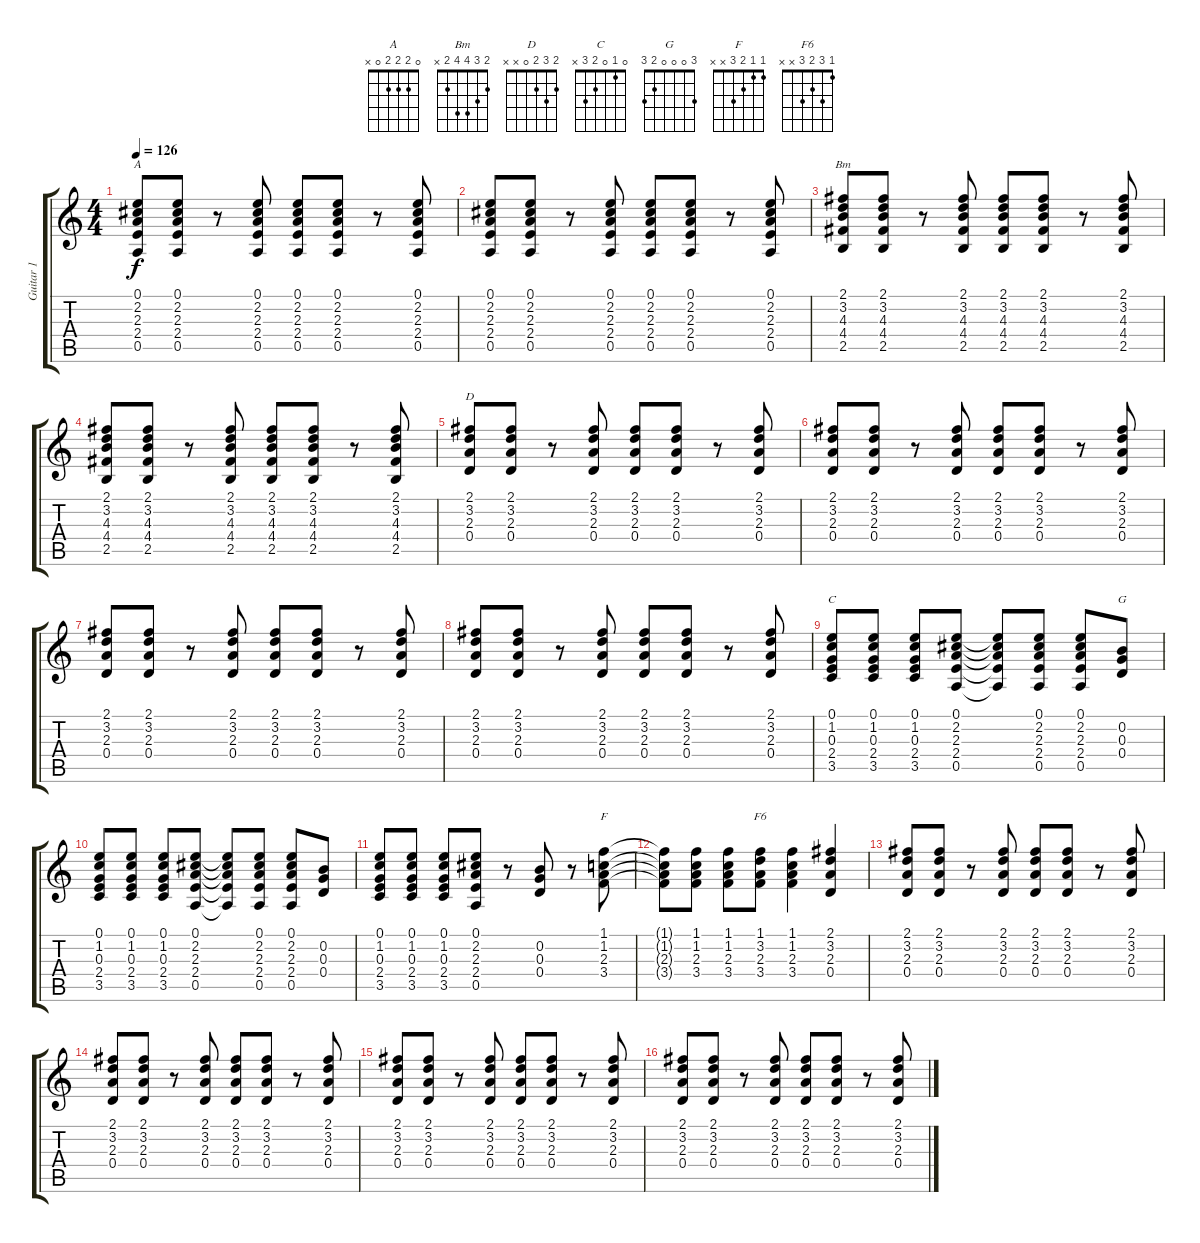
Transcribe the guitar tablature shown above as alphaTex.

\track ("Guitar 1" "Guitar 1") {instrument electricguitarclean}
\staff {score tabs}
\tuning (E4 B3 G3 D3 A2 E2) {hide}
\chord ("A" 0 2 2 2 0 x)
\chord ("Bm" 2 3 4 4 2 x)
\chord ("D" 2 3 2 0 x x)
\chord ("C" 0 1 0 2 3 x)
\chord ("G" 3 0 0 0 2 3)
\chord ("F" 1 1 2 3 x x)
\chord ("F6" 1 3 2 3 x x)
\ts (4 4)
\tempo 126
\clef g2
\ks c
(0.1 2.2 2.3 2.4 0.5).8{ch "A" dy f} (0.1 2.2 2.3 2.4 0.5).8 r.8 (0.1 2.2 2.3 2.4 0.5).8 (0.1 2.2 2.3 2.4 0.5).8 (0.1 2.2 2.3 2.4 0.5).8 r.8 (0.1 2.2 2.3 2.4 0.5).8 |
(0.1 2.2 2.3 2.4 0.5).8 (0.1 2.2 2.3 2.4 0.5).8 r.8 (0.1 2.2 2.3 2.4 0.5).8 (0.1 2.2 2.3 2.4 0.5).8 (0.1 2.2 2.3 2.4 0.5).8 r.8 (0.1 2.2 2.3 2.4 0.5).8 |
(2.1 3.2 4.3 4.4 2.5).8{ch "Bm"} (2.1 3.2 4.3 4.4 2.5).8 r.8 (2.1 3.2 4.3 4.4 2.5).8 (2.1 3.2 4.3 4.4 2.5).8 (2.1 3.2 4.3 4.4 2.5).8 r.8 (2.1 3.2 4.3 4.4 2.5).8 |
(2.1 3.2 4.3 4.4 2.5).8 (2.1 3.2 4.3 4.4 2.5).8 r.8 (2.1 3.2 4.3 4.4 2.5).8 (2.1 3.2 4.3 4.4 2.5).8 (2.1 3.2 4.3 4.4 2.5).8 r.8 (2.1 3.2 4.3 4.4 2.5).8 |
(2.1 3.2 2.3 0.4).8{ch "D"} (2.1 3.2 2.3 0.4).8 r.8 (2.1 3.2 2.3 0.4).8 (2.1 3.2 2.3 0.4).8 (2.1 3.2 2.3 0.4).8 r.8 (2.1 3.2 2.3 0.4).8 |
(2.1 3.2 2.3 0.4).8 (2.1 3.2 2.3 0.4).8 r.8 (2.1 3.2 2.3 0.4).8 (2.1 3.2 2.3 0.4).8 (2.1 3.2 2.3 0.4).8 r.8 (2.1 3.2 2.3 0.4).8 |
(2.1 3.2 2.3 0.4).8 (2.1 3.2 2.3 0.4).8 r.8 (2.1 3.2 2.3 0.4).8 (2.1 3.2 2.3 0.4).8 (2.1 3.2 2.3 0.4).8 r.8 (2.1 3.2 2.3 0.4).8 |
(2.1 3.2 2.3 0.4).8 (2.1 3.2 2.3 0.4).8 r.8 (2.1 3.2 2.3 0.4).8 (2.1 3.2 2.3 0.4).8 (2.1 3.2 2.3 0.4).8 r.8 (2.1 3.2 2.3 0.4).8 |
(0.1 1.2 0.3 2.4 3.5).8{ch "C"} (0.1 1.2 0.3 2.4 3.5).8 (0.1 1.2 0.3 2.4 3.5).8 (0.1 2.2 2.3 2.4 0.5).8 (0.1{t} 2.2{t} 2.3{t} 2.4{t} 0.5{t}).8 (0.1 2.2 2.3 2.4 0.5).8 (0.1 2.2 2.3 2.4 0.5).8 (0.2 0.3 0.4).8{ch "G"} |
(0.1 1.2 0.3 2.4 3.5).8 (0.1 1.2 0.3 2.4 3.5).8 (0.1 1.2 0.3 2.4 3.5).8 (0.1 2.2 2.3 2.4 0.5).8 (0.1{t} 2.2{t} 2.3{t} 2.4{t} 0.5{t}).8 (0.1 2.2 2.3 2.4 0.5).8 (0.1 2.2 2.3 2.4 0.5).8 (0.2 0.3 0.4).8 |
(0.1 1.2 0.3 2.4 3.5).8 (0.1 1.2 0.3 2.4 3.5).8 (0.1 1.2 0.3 2.4 3.5).8 (0.1 2.2 2.3 2.4 0.5).8 r.8 (0.2 0.3 0.4).8 r.8 (1.1 1.2 2.3 3.4).8{ch "F"} |
(1.1{t} 1.2{t} 2.3{t} 3.4{t}).8 (1.1 1.2 2.3 3.4).8 (1.1 1.2 2.3 3.4).8 (1.1 3.2 2.3 3.4).8{ch "F6"} (1.1 1.2 2.3 3.4).4 (2.1 3.2 2.3 0.4).4 |
(2.1 3.2 2.3 0.4).8 (2.1 3.2 2.3 0.4).8 r.8 (2.1 3.2 2.3 0.4).8 (2.1 3.2 2.3 0.4).8 (2.1 3.2 2.3 0.4).8 r.8 (2.1 3.2 2.3 0.4).8 |
(2.1 3.2 2.3 0.4).8 (2.1 3.2 2.3 0.4).8 r.8 (2.1 3.2 2.3 0.4).8 (2.1 3.2 2.3 0.4).8 (2.1 3.2 2.3 0.4).8 r.8 (2.1 3.2 2.3 0.4).8 |
(2.1 3.2 2.3 0.4).8 (2.1 3.2 2.3 0.4).8 r.8 (2.1 3.2 2.3 0.4).8 (2.1 3.2 2.3 0.4).8 (2.1 3.2 2.3 0.4).8 r.8 (2.1 3.2 2.3 0.4).8 |
(2.1 3.2 2.3 0.4).8 (2.1 3.2 2.3 0.4).8 r.8 (2.1 3.2 2.3 0.4).8 (2.1 3.2 2.3 0.4).8 (2.1 3.2 2.3 0.4).8 r.8 (2.1 3.2 2.3 0.4).8
